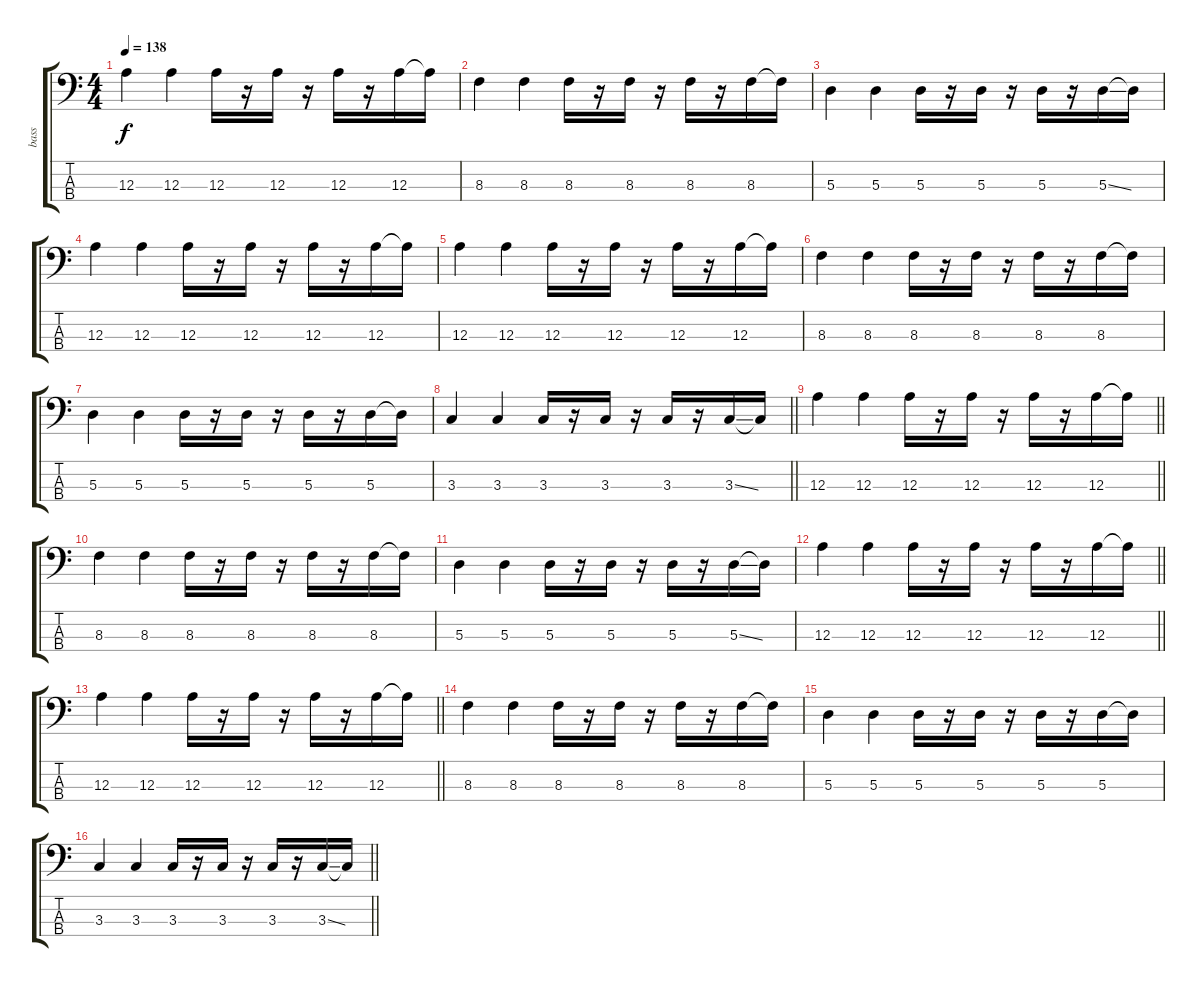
\track ("bass" "bass") {instrument acousticbass}
\staff {score tabs}
\tuning (G2 D2 A1 E1) {hide}
\ts (4 4)
\tempo 138
\clef f4
\ks c
12.3.4{dy f} 12.3.4 12.3.16 r.16 12.3.16 r.16 12.3.16 r.16 12.3.16 12.3{t}.16 |
8.3.4 8.3.4 8.3.16 r.16 8.3.16 r.16 8.3.16 r.16 8.3.16 8.3{t}.16 |
5.3.4 5.3.4 5.3.16 r.16 5.3.16 r.16 5.3.16 r.16 5.3{ss}.16 5.3{t}.16 |
12.3.4 12.3.4 12.3.16 r.16 12.3.16 r.16 12.3.16 r.16 12.3.16 12.3{t}.16 |
12.3.4 12.3.4 12.3.16 r.16 12.3.16 r.16 12.3.16 r.16 12.3.16 12.3{t}.16 |
8.3.4 8.3.4 8.3.16 r.16 8.3.16 r.16 8.3.16 r.16 8.3.16 8.3{t}.16 |
5.3.4 5.3.4 5.3.16 r.16 5.3.16 r.16 5.3.16 r.16 5.3.16 5.3{t}.16 |
\barLineRight lightlight
3.3.4 3.3.4 3.3.16 r.16 3.3.16 r.16 3.3.16 r.16 3.3{ss}.16 3.3{t}.16 |
\barLineRight lightlight
12.3.4 12.3.4 12.3.16 r.16 12.3.16 r.16 12.3.16 r.16 12.3.16 12.3{t}.16 |
8.3.4 8.3.4 8.3.16 r.16 8.3.16 r.16 8.3.16 r.16 8.3.16 8.3{t}.16 |
5.3.4 5.3.4 5.3.16 r.16 5.3.16 r.16 5.3.16 r.16 5.3{ss}.16 5.3{t}.16 |
\barLineRight lightlight
12.3.4 12.3.4 12.3.16 r.16 12.3.16 r.16 12.3.16 r.16 12.3.16 12.3{t}.16 |
\barLineRight lightlight
12.3.4 12.3.4 12.3.16 r.16 12.3.16 r.16 12.3.16 r.16 12.3.16 12.3{t}.16 |
8.3.4 8.3.4 8.3.16 r.16 8.3.16 r.16 8.3.16 r.16 8.3.16 8.3{t}.16 |
5.3.4 5.3.4 5.3.16 r.16 5.3.16 r.16 5.3.16 r.16 5.3.16 5.3{t}.16 |
\barLineRight lightlight
3.3.4 3.3.4 3.3.16 r.16 3.3.16 r.16 3.3.16 r.16 3.3{ss}.16 3.3{t}.16
